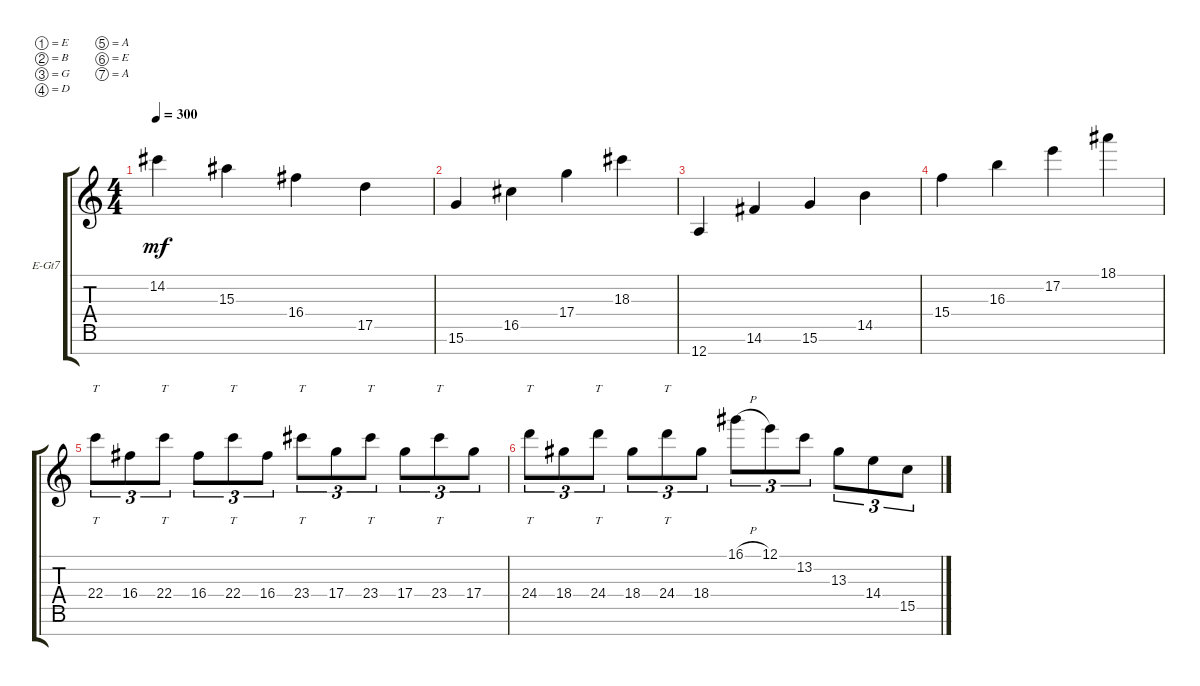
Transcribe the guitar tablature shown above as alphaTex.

\defaultSystemsLayout 4
\bracketExtendMode groupsimilarinstruments
\firstSystemTrackNameOrientation horizontal
\otherSystemsTrackNameOrientation horizontal
\track ("Electric Guitar" "E-Gt7") {instrument distortionguitar}
\staff {score tabs}
\tuning (E4 B3 G3 D3 A2 E2 A1)
\ts (4 4)
\tempo 300
\clef g2
\ks c
14.2.4{dy mf} 15.3.4 16.4.4 17.5.4 |
15.6.4 16.5.4 17.4.4 18.3.4 |
12.7.4 14.6.4 15.6.4 14.5.4 |
15.4.4 16.3.4 17.2.4 18.1.4 |
22.4.8{tt tu (3 2)} 16.4.8{tu (3 2)} 22.4.8{tt tu (3 2)} 16.4.8{tu (3 2)} 22.4.8{tt tu (3 2)} 16.4.8{tu (3 2)} 23.4.8{tt tu (3 2)} 17.4.8{tu (3 2)} 23.4.8{tt tu (3 2)} 17.4.8{tu (3 2)} 23.4.8{tt tu (3 2)} 17.4.8{tu (3 2)} |
24.4.8{tt tu (3 2)} 18.4.8{tu (3 2)} 24.4.8{tt tu (3 2)} 18.4.8{tu (3 2)} 24.4.8{tt tu (3 2)} 18.4.8{tu (3 2)} 16.1{h}.8{tu (3 2)} 12.1.8{tu (3 2)} 13.2.8{tu (3 2)} 13.3.8{tu (3 2)} 14.4.8{tu (3 2)} 15.5.8{tu (3 2)}
